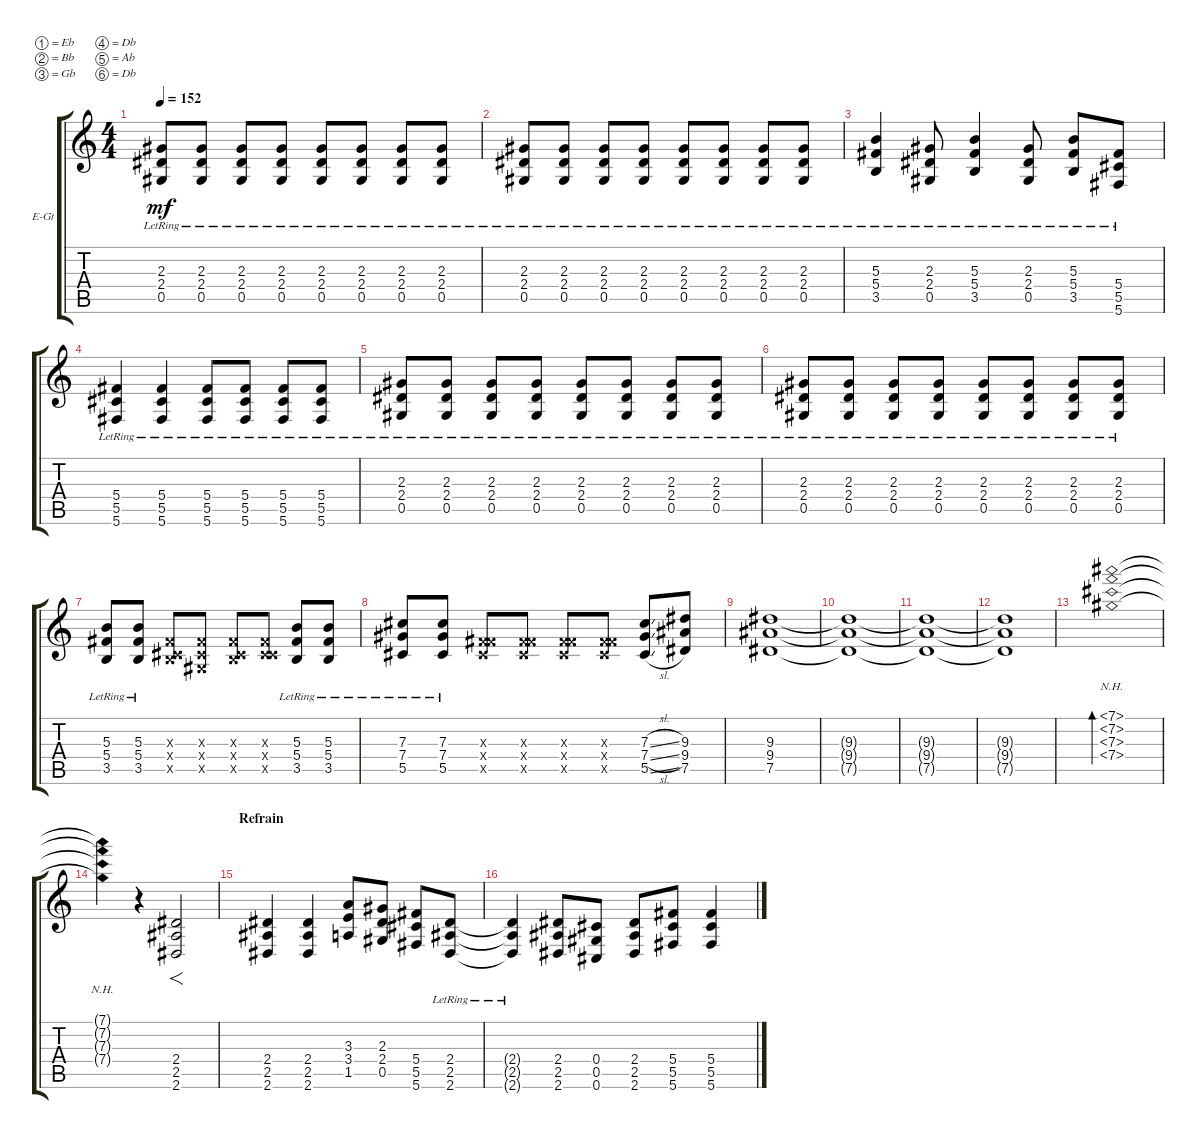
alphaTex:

\defaultSystemsLayout 4
\bracketExtendMode groupsimilarinstruments
\firstSystemTrackNameOrientation horizontal
\otherSystemsTrackNameOrientation horizontal
\track ("backing Guitar" "E-Gt") {instrument overdrivenguitar}
\staff {score tabs}
\tuning (Eb4 Bb3 Gb3 Db3 Ab2 Db2)
\ts (4 4)
\tempo 152
\clef g2
\ks c
(0.5{lr} 2.4{lr} 2.3{lr}).8{dy mf} (2.3{lr} 2.4{lr} 0.5{lr}).8 (2.3{lr} 2.4{lr} 0.5{lr}).8 (2.3{lr} 2.4{lr} 0.5{lr}).8 (2.3{lr} 2.4{lr} 0.5{lr}).8 (2.3{lr} 2.4{lr} 0.5{lr}).8 (2.3{lr} 2.4{lr} 0.5{lr}).8 (2.3{lr} 2.4{lr} 0.5{lr}).8 |
(0.5{lr} 2.4{lr} 2.3{lr}).8 (2.3{lr} 2.4{lr} 0.5{lr}).8 (2.3{lr} 2.4{lr} 0.5{lr}).8 (2.3{lr} 2.4{lr} 0.5{lr}).8 (2.3{lr} 2.4{lr} 0.5{lr}).8 (2.3{lr} 2.4{lr} 0.5{lr}).8 (2.3{lr} 2.4{lr} 0.5{lr}).8 (2.3{lr} 2.4{lr} 0.5{lr}).8 |
(5.3{lr} 3.5{lr} 5.4{lr}).4 (2.3{lr} 2.4{lr} 0.5{lr}).8 (5.3{lr} 5.4{lr} 3.5{lr}).4 (0.5{lr} 2.4{lr} 2.3{lr}).8 (3.5{lr} 5.4{lr} 5.3{lr}).8 (5.6{lr} 5.5{lr} 5.4{lr}).8 |
(5.4{lr} 5.5{lr} 5.6{lr}).4 (5.6{lr} 5.5{lr} 5.4{lr}).4 (5.6{lr} 5.5{lr} 5.4{lr}).8 (5.4{lr} 5.5{lr} 5.6{lr}).8 (5.4{lr} 5.6{lr} 5.5{lr}).8 (5.6{lr} 5.5{lr} 5.4{lr}).8 |
(0.5{lr} 2.4{lr} 2.3{lr}).8 (2.3{lr} 2.4{lr} 0.5{lr}).8 (2.3{lr} 2.4{lr} 0.5{lr}).8 (2.3{lr} 2.4{lr} 0.5{lr}).8 (2.3{lr} 2.4{lr} 0.5{lr}).8 (2.3{lr} 2.4{lr} 0.5{lr}).8 (2.3{lr} 2.4{lr} 0.5{lr}).8 (2.3{lr} 2.4{lr} 0.5{lr}).8 |
(0.5{lr} 2.4{lr} 2.3{lr}).8 (2.3{lr} 2.4{lr} 0.5{lr}).8 (2.3{lr} 2.4{lr} 0.5{lr}).8 (2.3{lr} 2.4{lr} 0.5{lr}).8 (2.3{lr} 2.4{lr} 0.5{lr}).8 (2.3{lr} 2.4{lr} 0.5{lr}).8 (2.3{lr} 2.4{lr} 0.5{lr}).8 (2.3{lr} 2.4{lr} 0.5{lr}).8 |
(5.3{lr} 3.5{lr} 5.4{lr}).8 (5.3{lr} 5.4{lr} 3.5{lr}).8 (3.5{x} 0.4{x} 0.3{x}).8 (0.5{x} 0.4{x} 0.3{x}).8 (3.5{x} 0.4{x} 0.3{x}).8 (5.5{x} 0.4{x} 0.3{x}).8 (3.5{lr} 5.4{lr} 5.3{lr}).8 (5.3{lr} 5.4{lr} 3.5{lr}).8 |
(7.4{lr} 5.5{lr} 7.3{lr}).8 (5.5{lr} 7.4{lr} 7.3{lr}).8 (5.5{x} 5.4{x} 0.3{x}).8 (5.4{x} 5.5{x} 0.3{x}).8 (5.4{x} 5.5{x} 0.3{x}).8 (5.5{x} 5.4{x} 0.3{x}).8 (7.3{sl} 7.4{sl} 5.5{sl}).8 (9.3 9.4 7.5).8 |
(9.3 7.5 9.4).1 |
(7.5{t} 9.4{t} 9.3{t}).1 |
(9.3{t} 9.4{t} 7.5{t}).1 |
(7.5{t} 9.4{t} 9.3{t}).1 |
(7.4{nh} 7.3{nh} 7.2{nh} 7.1{nh}).1{bd 237} |
(7.4{nh t} 7.3{nh t} 7.2{nh t} 7.1{nh t}).4 r.4 (2.4 2.5 2.6).2{f} |
\section ("" "Refrain")
(2.6 2.5 2.4).4 (2.4 2.5 2.6).4 (1.5 3.4 3.3).8 (2.3 2.4 0.5).8 (5.6 5.5 5.4).8 (2.4{lr} 2.5{lr} 2.6{lr}).8 |
(2.6{lr t} 2.5{lr t} 2.4{lr t}).4 (2.6 2.5 2.4).8 (0.4 0.5 0.6).8 (2.6 2.5 2.4).8 (5.4 5.5 5.6).8 (5.6 5.5 5.4).4
